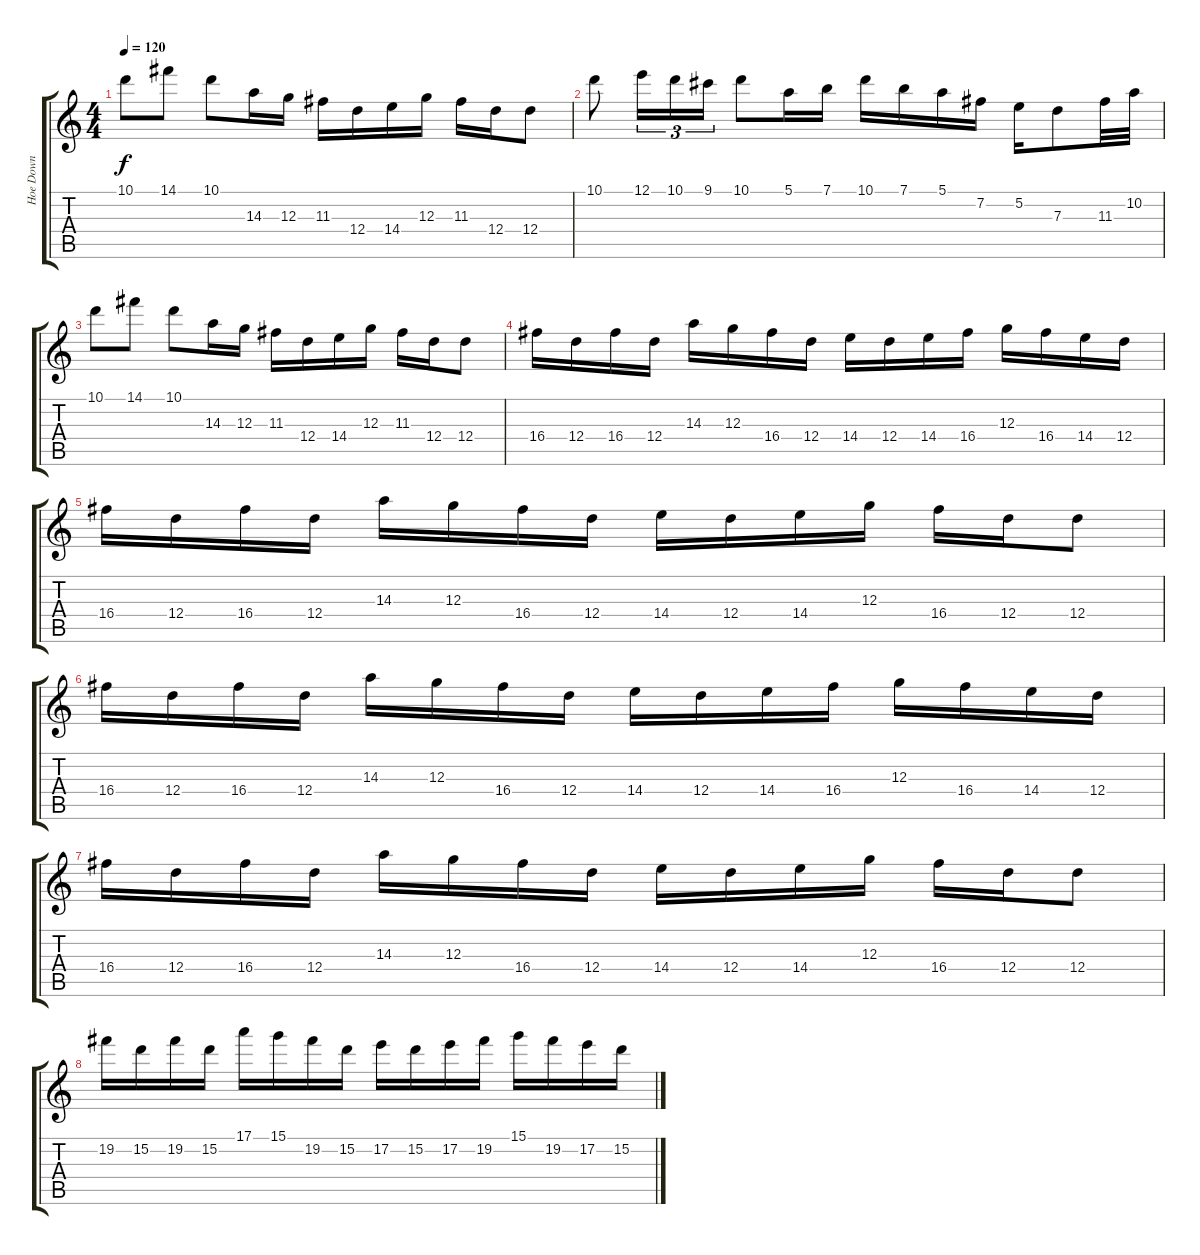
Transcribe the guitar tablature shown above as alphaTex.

\track ("Hoe Down" "Hoe Down") {instrument acousticguitarsteel}
\staff {score tabs}
\tuning (E4 B3 G3 D3 A2 E2) {hide}
\ts (4 4)
\tempo 120
\clef g2
\ks c
10.1.8{dy f} 14.1.8 10.1.8 14.3.16 12.3.16 11.3.16 12.4.16 14.4.16 12.3.16 11.3.16 12.4.16 12.4.8 |
10.1.8 12.1.16{tu (3 2)} 10.1.16{tu (3 2)} 9.1.16{tu (3 2)} 10.1.8 5.1.16 7.1.16 10.1.16 7.1.16 5.1.16 7.2.16 5.2.16 7.3.8 11.3.32 10.2.32 |
10.1.8 14.1.8 10.1.8 14.3.16 12.3.16 11.3.16 12.4.16 14.4.16 12.3.16 11.3.16 12.4.16 12.4.8 |
16.4.16 12.4.16 16.4.16 12.4.16 14.3.16 12.3.16 16.4.16 12.4.16 14.4.16 12.4.16 14.4.16 16.4.16 12.3.16 16.4.16 14.4.16 12.4.16 |
16.4.16 12.4.16 16.4.16 12.4.16 14.3.16 12.3.16 16.4.16 12.4.16 14.4.16 12.4.16 14.4.16 12.3.16 16.4.16 12.4.16 12.4.8 |
16.4.16 12.4.16 16.4.16 12.4.16 14.3.16 12.3.16 16.4.16 12.4.16 14.4.16 12.4.16 14.4.16 16.4.16 12.3.16 16.4.16 14.4.16 12.4.16 |
16.4.16 12.4.16 16.4.16 12.4.16 14.3.16 12.3.16 16.4.16 12.4.16 14.4.16 12.4.16 14.4.16 12.3.16 16.4.16 12.4.16 12.4.8 |
19.2.16 15.2.16 19.2.16 15.2.16 17.1.16 15.1.16 19.2.16 15.2.16 17.2.16 15.2.16 17.2.16 19.2.16 15.1.16 19.2.16 17.2.16 15.2.16
